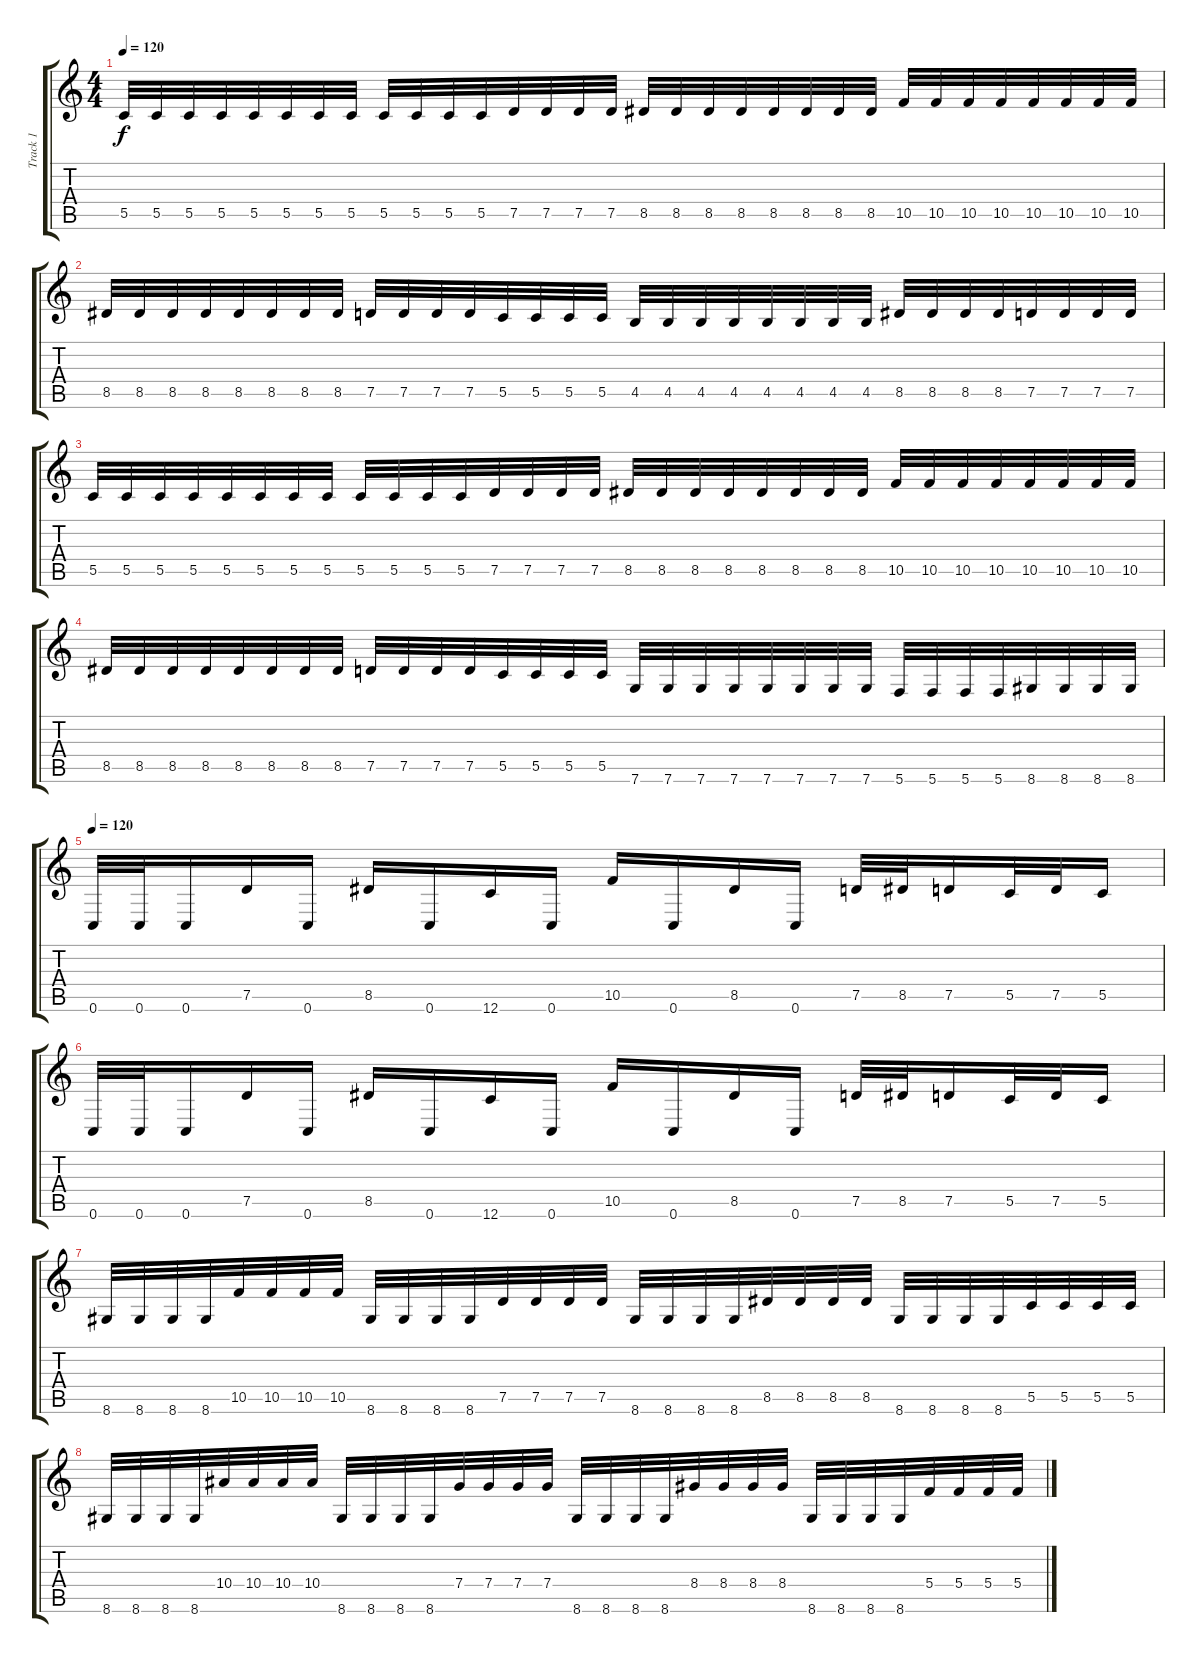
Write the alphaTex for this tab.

\track ("Track 1" "Track 1") {instrument acousticguitarsteel}
\staff {score tabs}
\tuning (D4 A3 F3 C3 G2 C2) {hide}
\ts (4 4)
\tempo 120
\clef g2
\ks c
5.5.32{dy f} 5.5.32 5.5.32 5.5.32 5.5.32 5.5.32 5.5.32 5.5.32 5.5.32 5.5.32 5.5.32 5.5.32 7.5.32 7.5.32 7.5.32 7.5.32 8.5.32 8.5.32 8.5.32 8.5.32 8.5.32 8.5.32 8.5.32 8.5.32 10.5.32 10.5.32 10.5.32 10.5.32 10.5.32 10.5.32 10.5.32 10.5.32 |
8.5.32 8.5.32 8.5.32 8.5.32 8.5.32 8.5.32 8.5.32 8.5.32 7.5.32 7.5.32 7.5.32 7.5.32 5.5.32 5.5.32 5.5.32 5.5.32 4.5.32 4.5.32 4.5.32 4.5.32 4.5.32 4.5.32 4.5.32 4.5.32 8.5.32 8.5.32 8.5.32 8.5.32 7.5.32 7.5.32 7.5.32 7.5.32 |
5.5.32 5.5.32 5.5.32 5.5.32 5.5.32 5.5.32 5.5.32 5.5.32 5.5.32 5.5.32 5.5.32 5.5.32 7.5.32 7.5.32 7.5.32 7.5.32 8.5.32 8.5.32 8.5.32 8.5.32 8.5.32 8.5.32 8.5.32 8.5.32 10.5.32 10.5.32 10.5.32 10.5.32 10.5.32 10.5.32 10.5.32 10.5.32 |
8.5.32 8.5.32 8.5.32 8.5.32 8.5.32 8.5.32 8.5.32 8.5.32 7.5.32 7.5.32 7.5.32 7.5.32 5.5.32 5.5.32 5.5.32 5.5.32 7.6.32 7.6.32 7.6.32 7.6.32 7.6.32 7.6.32 7.6.32 7.6.32 5.6.32 5.6.32 5.6.32 5.6.32 8.6.32 8.6.32 8.6.32 8.6.32 |
\tempo 120
0.6.32{instrument distortionguitar} 0.6.32 0.6.16 7.5.16 0.6.16 8.5.16 0.6.16 12.6.16 0.6.16 10.5.16 0.6.16 8.5.16 0.6.16 7.5.32 8.5.32 7.5.16 5.5.32 7.5.32 5.5.16 |
0.6.32 0.6.32 0.6.16 7.5.16 0.6.16 8.5.16 0.6.16 12.6.16 0.6.16 10.5.16 0.6.16 8.5.16 0.6.16 7.5.32 8.5.32 7.5.16 5.5.32 7.5.32 5.5.16 |
8.6.32 8.6.32 8.6.32 8.6.32 10.5.32 10.5.32 10.5.32 10.5.32 8.6.32 8.6.32 8.6.32 8.6.32 7.5.32 7.5.32 7.5.32 7.5.32 8.6.32 8.6.32 8.6.32 8.6.32 8.5.32 8.5.32 8.5.32 8.5.32 8.6.32 8.6.32 8.6.32 8.6.32 5.5.32 5.5.32 5.5.32 5.5.32 |
8.6.32 8.6.32 8.6.32 8.6.32 10.4.32 10.4.32 10.4.32 10.4.32 8.6.32 8.6.32 8.6.32 8.6.32 7.4.32 7.4.32 7.4.32 7.4.32 8.6.32 8.6.32 8.6.32 8.6.32 8.4.32 8.4.32 8.4.32 8.4.32 8.6.32 8.6.32 8.6.32 8.6.32 5.4.32 5.4.32 5.4.32 5.4.32
